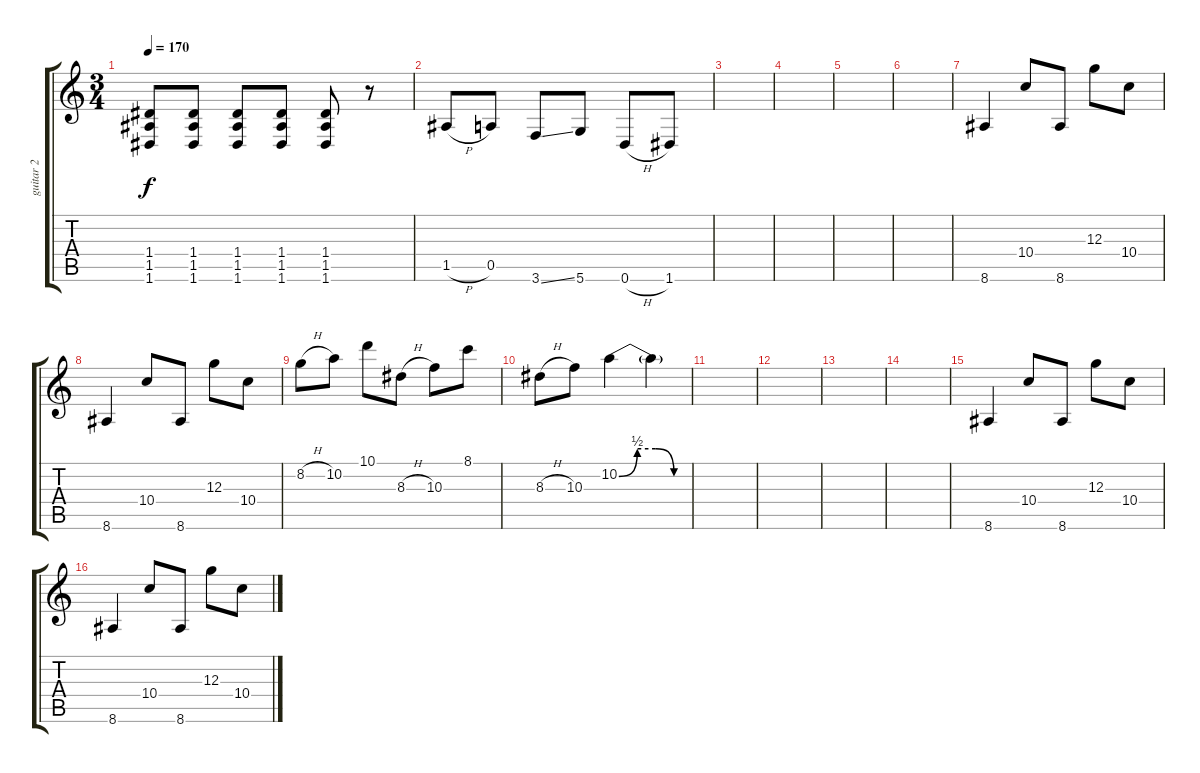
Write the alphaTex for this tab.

\track ("guitar 2" "guitar 2") {instrument distortionguitar}
\staff {score tabs}
\tuning (E4 B3 G3 D3 A2 D2) {hide}
\ts (3 4)
\tempo 170
\clef g2
\ks c
(1.4 1.5 1.6).8{dy f} (1.4 1.5 1.6).8 (1.4 1.5 1.6).8 (1.4 1.5 1.6).8 (1.4 1.5 1.6).8 r.8 |
1.5{h}.8 0.5.8 3.6{ss}.8 5.6.8 0.6{h}.8 1.6.8 |
|
|
|
|
8.6.4 10.4.8 8.6.8 12.3.8 10.4.8 |
8.6.4 10.4.8 8.6.8 12.3.8 10.4.8 |
8.2{h}.8 10.2.8 10.1.8 8.3{h}.8 10.3.8 8.1.8 |
8.3{h}.8 10.3.8 10.2{be (custom 0 0 15 2 30 2 45 0 60 0)}.4 10.2{t}.4 |
|
|
|
|
8.6.4 10.4.8 8.6.8 12.3.8 10.4.8 |
8.6.4 10.4.8 8.6.8 12.3.8 10.4.8
